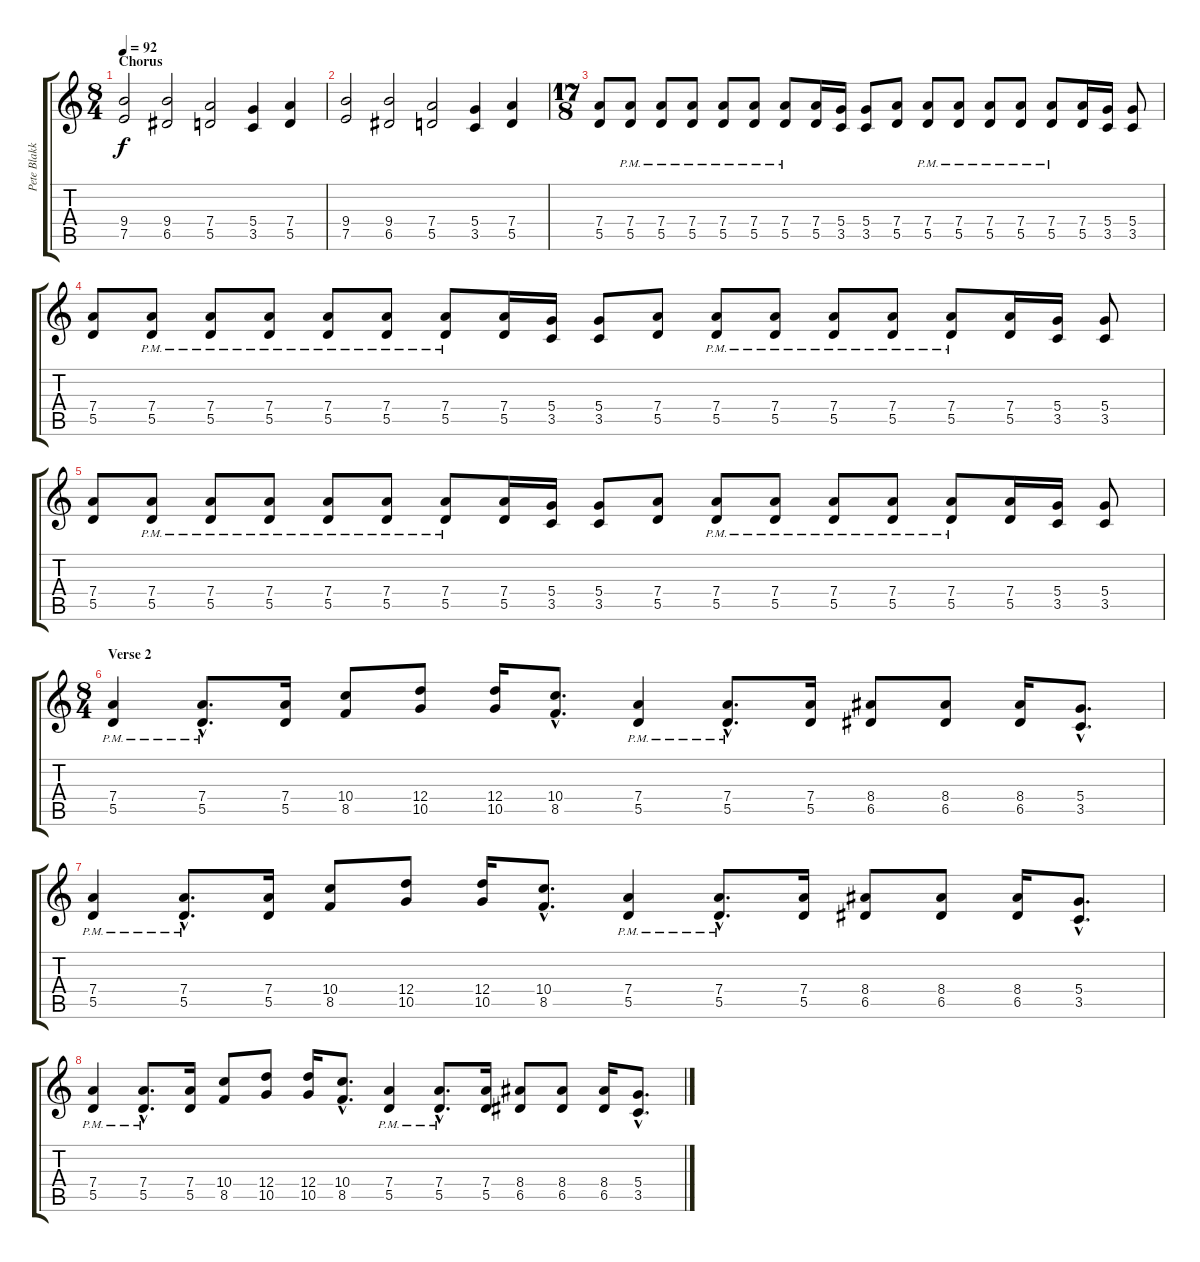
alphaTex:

\track ("Pete Blakk" "Pete Blakk") {instrument distortionguitar}
\staff {score tabs}
\tuning (E4 B3 G3 D3 A2 E2) {hide}
\ts (8 4)
\section ("" "Chorus")
\tempo 92
\clef g2
\ks c
(9.4 7.5).2{dy f} (9.4 6.5).2 (7.4 5.5).2 (5.4 3.5).4 (7.4 5.5).4 |
(9.4 7.5).2 (9.4 6.5).2 (7.4 5.5).2 (5.4 3.5).4 (7.4 5.5).4 |
\ts (17 8)
(7.4 5.5).8 (7.4{pm} 5.5{pm}).8 (7.4{pm} 5.5{pm}).8 (7.4{pm} 5.5{pm}).8 (7.4{pm} 5.5{pm}).8 (7.4{pm} 5.5{pm}).8 (7.4{pm} 5.5{pm}).8 (7.4 5.5).16 (5.4 3.5).16 (5.4 3.5).8 (7.4 5.5).8 (7.4{pm} 5.5{pm}).8 (7.4{pm} 5.5{pm}).8 (7.4{pm} 5.5{pm}).8 (7.4{pm} 5.5{pm}).8 (7.4{pm} 5.5{pm}).8 (7.4 5.5).16 (5.4 3.5).16 (5.4 3.5).8 |
(7.4 5.5).8 (7.4{pm} 5.5{pm}).8 (7.4{pm} 5.5{pm}).8 (7.4{pm} 5.5{pm}).8 (7.4{pm} 5.5{pm}).8 (7.4{pm} 5.5{pm}).8 (7.4{pm} 5.5{pm}).8 (7.4 5.5).16 (5.4 3.5).16 (5.4 3.5).8 (7.4 5.5).8 (7.4{pm} 5.5{pm}).8 (7.4{pm} 5.5{pm}).8 (7.4{pm} 5.5{pm}).8 (7.4{pm} 5.5{pm}).8 (7.4{pm} 5.5{pm}).8 (7.4 5.5).16 (5.4 3.5).16 (5.4 3.5).8 |
(7.4 5.5).8 (7.4{pm} 5.5{pm}).8 (7.4{pm} 5.5{pm}).8 (7.4{pm} 5.5{pm}).8 (7.4{pm} 5.5{pm}).8 (7.4{pm} 5.5{pm}).8 (7.4{pm} 5.5{pm}).8 (7.4 5.5).16 (5.4 3.5).16 (5.4 3.5).8 (7.4 5.5).8 (7.4{pm} 5.5{pm}).8 (7.4{pm} 5.5{pm}).8 (7.4{pm} 5.5{pm}).8 (7.4{pm} 5.5{pm}).8 (7.4{pm} 5.5{pm}).8 (7.4 5.5).16 (5.4 3.5).16 (5.4 3.5).8 |
\ts (8 4)
\section ("" "Verse 2")
(7.4{pm} 5.5{pm}).4 (7.4{hac pm} 5.5{hac pm}).8{d} (7.4 5.5).16 (10.4 8.5).8 (12.4 10.5).8 (12.4 10.5).16 (10.4{hac} 8.5{hac}).8{d} (7.4{pm} 5.5{pm}).4 (7.4{hac pm} 5.5{hac pm}).8{d} (7.4 5.5).16 (8.4 6.5).8 (8.4 6.5).8 (8.4 6.5).16 (5.4{hac} 3.5{hac}).8{d} |
(7.4{pm} 5.5{pm}).4 (7.4{hac pm} 5.5{hac pm}).8{d} (7.4 5.5).16 (10.4 8.5).8 (12.4 10.5).8 (12.4 10.5).16 (10.4{hac} 8.5{hac}).8{d} (7.4{pm} 5.5{pm}).4 (7.4{hac pm} 5.5{hac pm}).8{d} (7.4 5.5).16 (8.4 6.5).8 (8.4 6.5).8 (8.4 6.5).16 (5.4{hac} 3.5{hac}).8{d} |
(7.4{pm} 5.5{pm}).4 (7.4{hac pm} 5.5{hac pm}).8{d} (7.4 5.5).16 (10.4 8.5).8 (12.4 10.5).8 (12.4 10.5).16 (10.4{hac} 8.5{hac}).8{d} (7.4{pm} 5.5{pm}).4 (7.4{hac pm} 5.5{hac pm}).8{d} (7.4 5.5).16 (8.4 6.5).8 (8.4 6.5).8 (8.4 6.5).16 (5.4{hac} 3.5{hac}).8{d}
